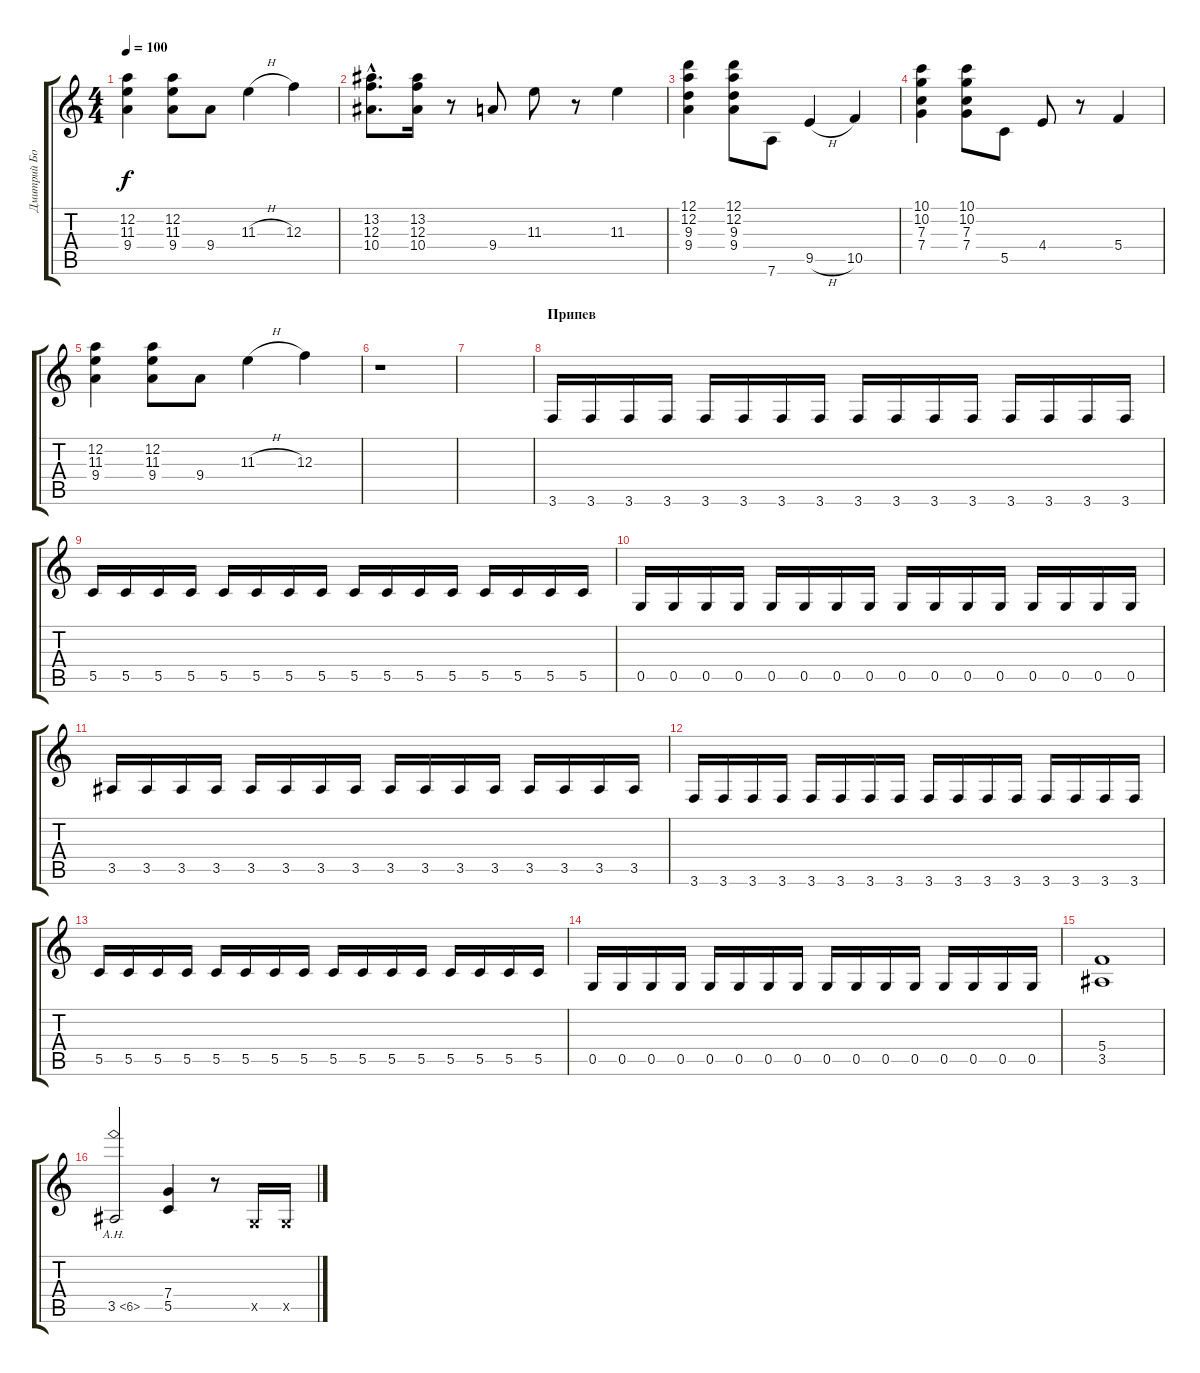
\track ("Дмитрий Борисенков" "Дмитрий Бо") {instrument distortionguitar}
\staff {score tabs}
\tuning (D4 A3 F3 C3 G2 D2) {hide}
\ts (4 4)
\tempo 100
\clef g2
\ks c
(12.2 11.3 9.4).4{dy f} (12.2 11.3 9.4).8 9.4.8 11.3{h}.4 12.3.4 |
(13.2{hac} 12.3{hac} 10.4{hac}).8{d} (13.2 12.3 10.4).16 r.8 9.4.8 11.3.8 r.8 11.3.4 |
(12.1 12.2 9.3 9.4).4 (12.1 12.2 9.3 9.4).8 7.6.8 9.5{h}.4 10.5.4 |
(10.1 10.2 7.3 7.4).4 (10.1 10.2 7.3 7.4).8 5.5.8 4.4.8 r.8 5.4.4 |
(12.2 11.3 9.4).4 (12.2 11.3 9.4).8 9.4.8 11.3{h}.4 12.3.4 |
r.1 |
|
\section ("" "Припев")
3.6.16 3.6.16 3.6.16 3.6.16 3.6.16 3.6.16 3.6.16 3.6.16 3.6.16 3.6.16 3.6.16 3.6.16 3.6.16 3.6.16 3.6.16 3.6.16 |
5.5.16 5.5.16 5.5.16 5.5.16 5.5.16 5.5.16 5.5.16 5.5.16 5.5.16 5.5.16 5.5.16 5.5.16 5.5.16 5.5.16 5.5.16 5.5.16 |
0.5.16 0.5.16 0.5.16 0.5.16 0.5.16 0.5.16 0.5.16 0.5.16 0.5.16 0.5.16 0.5.16 0.5.16 0.5.16 0.5.16 0.5.16 0.5.16 |
3.5.16 3.5.16 3.5.16 3.5.16 3.5.16 3.5.16 3.5.16 3.5.16 3.5.16 3.5.16 3.5.16 3.5.16 3.5.16 3.5.16 3.5.16 3.5.16 |
3.6.16 3.6.16 3.6.16 3.6.16 3.6.16 3.6.16 3.6.16 3.6.16 3.6.16 3.6.16 3.6.16 3.6.16 3.6.16 3.6.16 3.6.16 3.6.16 |
5.5.16 5.5.16 5.5.16 5.5.16 5.5.16 5.5.16 5.5.16 5.5.16 5.5.16 5.5.16 5.5.16 5.5.16 5.5.16 5.5.16 5.5.16 5.5.16 |
0.5.16 0.5.16 0.5.16 0.5.16 0.5.16 0.5.16 0.5.16 0.5.16 0.5.16 0.5.16 0.5.16 0.5.16 0.5.16 0.5.16 0.5.16 0.5.16 |
(5.4 3.5).1 |
3.5{ah 3}.2 (7.4 5.5).4 r.8 0.5{x}.16 0.5{x}.16
